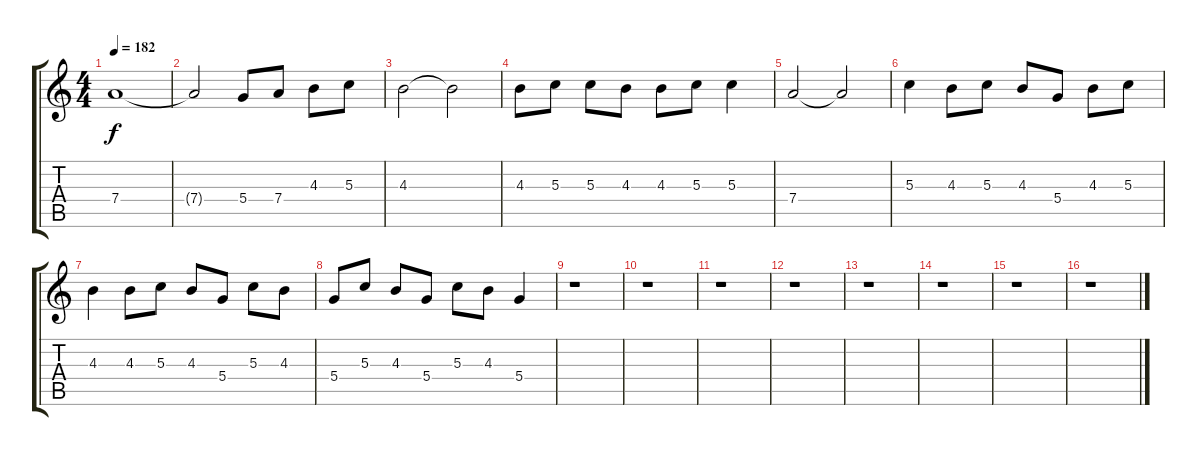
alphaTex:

\track "" {instrument overdrivenguitar}
\staff {score tabs}
\tuning (E4 B3 G3 D3 A2 E2) {hide}
\ts (4 4)
\tempo 182
\clef g2
\ks c
7.4.1{dy f} |
7.4{t}.2 5.4.8 7.4.8 4.3.8 5.3.8 |
4.3.2 4.3{t}.2 |
4.3.8 5.3.8 5.3.8 4.3.8 4.3.8 5.3.8 5.3.4 |
7.4.2 7.4{t}.2 |
5.3.4 4.3.8 5.3.8 4.3.8 5.4.8 4.3.8 5.3.8 |
4.3.4 4.3.8 5.3.8 4.3.8 5.4.8 5.3.8 4.3.8 |
5.4.8 5.3.8 4.3.8 5.4.8 5.3.8 4.3.8 5.4.4 |
r.1 |
r.1 |
r.1 |
r.1 |
r.1 |
r.1 |
r.1 |
r.1
